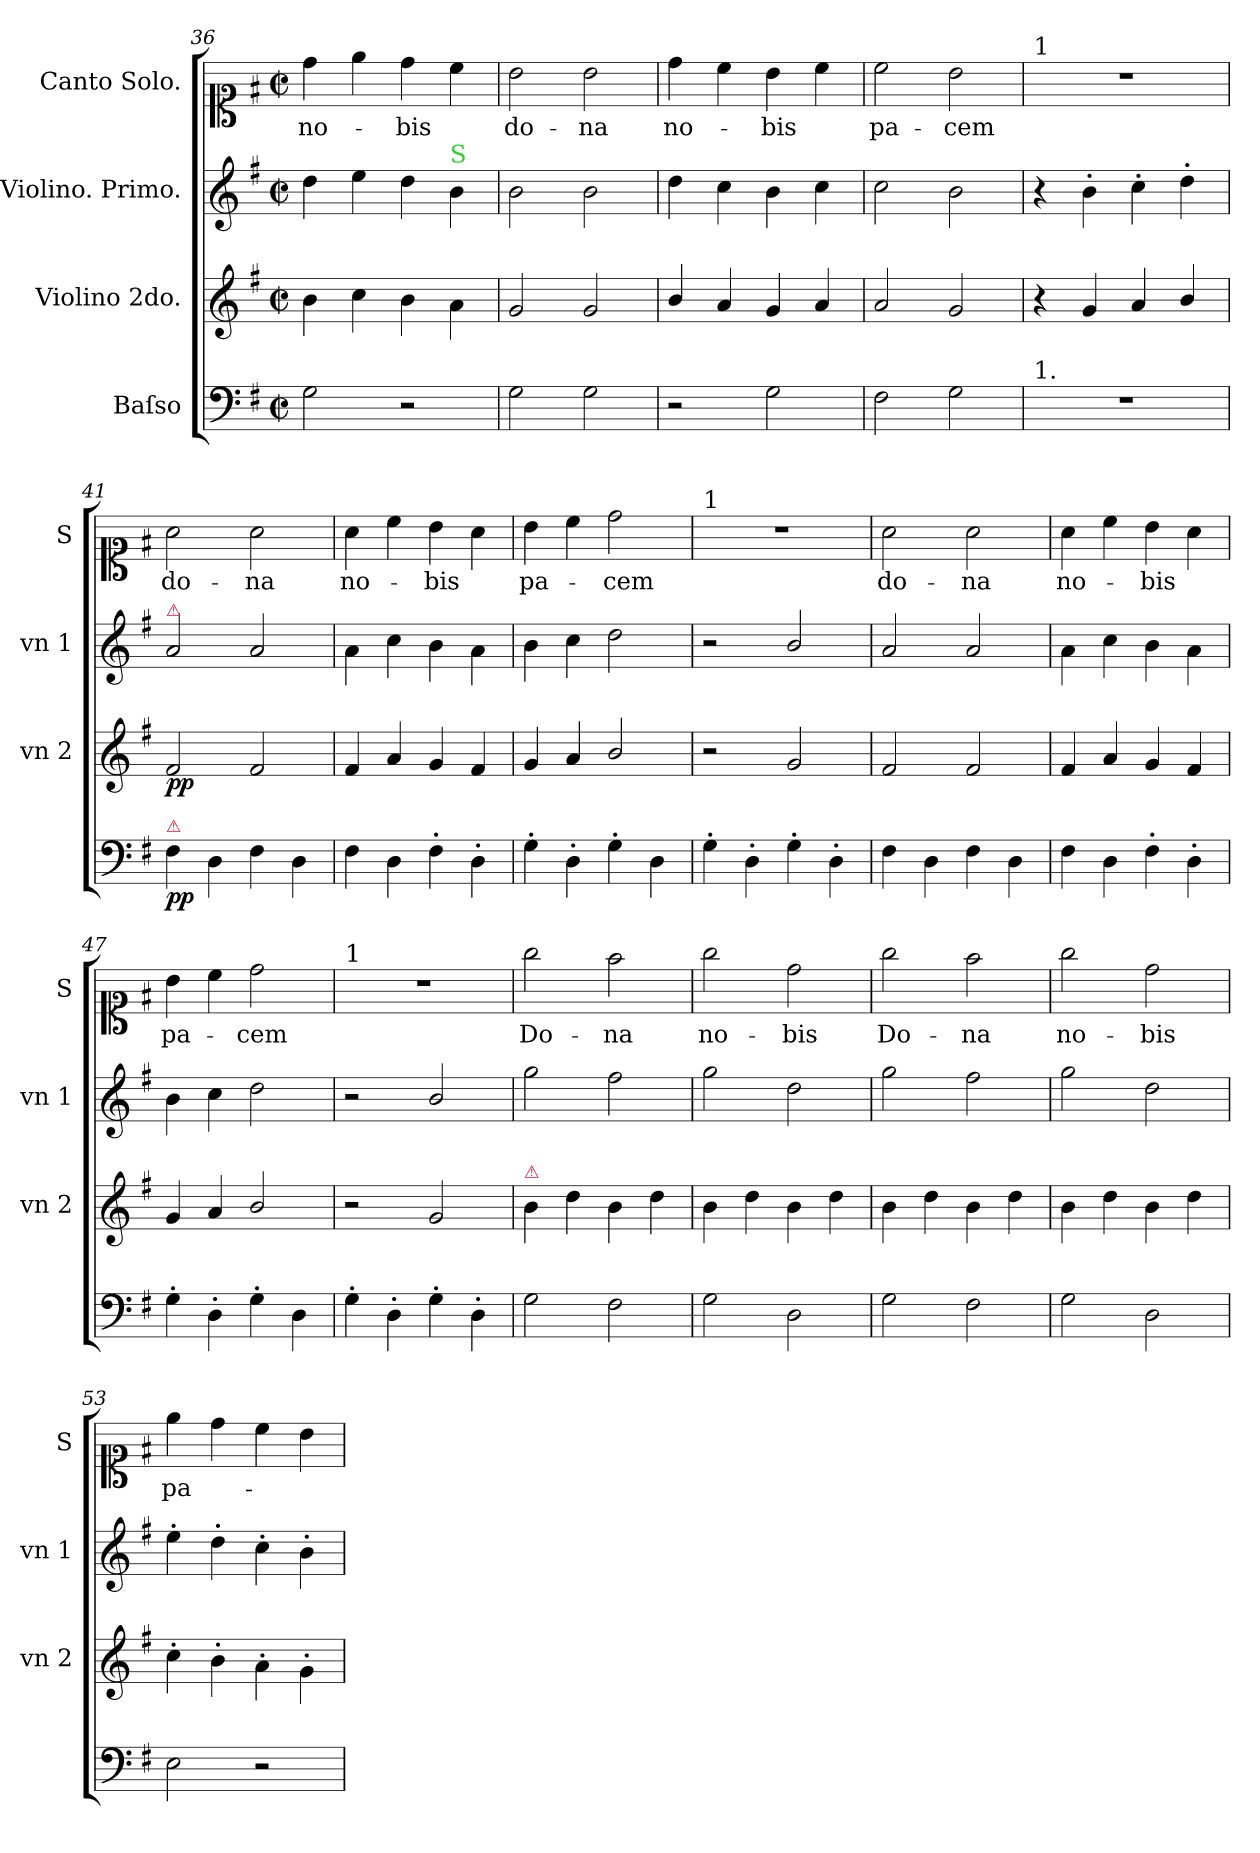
**kern	**dynam	**kern	**dynam	**kern	**dynam	**kern	**text
*part4	*part4	*part3	*part3	*part2	*part2	*part1	*part1
*staff4	*staff4	*staff3	*staff3	*staff2	*staff2	*staff1	*staff1
*I"Baſso	*	*I"Violino 2do.	*	*I"Violino. Primo.	*	*I"Canto Solo.	*
*	*	*I'vn 2	*	*I'vn 1	*	*I'S	*
*clefF4	*	*clefG2	*	*clefG2	*	*clefC1	*
*k[f#]	*	*k[f#]	*	*k[f#]	*	*k[f#]	*
*G:	*	*G:	*	*G:	*	*G:	*
*M2/2	*	*M2/2	*	*M2/2	*	*M2/2	*
*met(c|)	*	*met(c|)	*	*met(c|)	*	*met(c|)	*
=36	=36	=36	=36	=36	=36	=36	=36
2G\	.	4b\	.	4dd\	.	4dd\	no-
.	.	4cc\	.	4ee\	.	4ee\	.
2r	.	4b\	.	4dd\	.	4dd\	-bis
!	!	!	!	!LO:TX:a:color=limegreen:t=S	!	!	!
.	.	4a\	.	4b\	.	4cc\	.
=37	=37	=37	=37	=37	=37	=37	=37
2G\	.	2g/	.	2b\	.	2b\	do-
2G\	.	2g/	.	2b\	.	2b\	-na
=38	=38	=38	=38	=38	=38	=38	=38
2r	.	4b/	.	4dd\	.	4dd\	no-
.	.	4a/	.	4cc\	.	4cc\	.
2G\	.	4g/	.	4b\	.	4b\	-bis
.	.	4a/	.	4cc\	.	4cc\	.
=39	=39	=39	=39	=39	=39	=39	=39
2F#\	.	2a/	.	2cc\	.	2cc\	pa-
2G\	.	2g/	.	2b\	.	2b\	-cem
=40	=40	=40	=40	=40	=40	=40	=40
!	!	!	!	!	!	!LO:TX:a:t=1	!
!LO:TX:a:t=1.	!	!	!	!	!	!	!
1r	.	4r	.	4r	.	1r	.
!	!	!	!LO:DY:b	!	!	!	!
.	.	4g/	for.	4b'\	.	.	.
.	.	4a/	.	4cc'\	.	.	.
.	.	4b/	.	4dd'\	.	.	.
=41	=41	=41	=41	=41	=41	=41	=41
!	!	!	!	!LO:TX:a:color=crimson:t=⚠	!	!	!
!LO:TX:a:color=crimson:t=⚠	!	!	!	!	!	!	!
!	!LO:DY:b	!	!LO:DY:b	!	!	!	!
4F#\	pp.	2f#/	pp.	2a/	.	2a\	do-
4D\	.	.	.	.	.	.	.
4F#\	.	2f#/	.	2a/	.	2a\	-na
4D\	.	.	.	.	.	.	.
=42	=42	=42	=42	=42	=42	=42	=42
4F#\	.	4f#/	.	4a\	.	4a\	no-
4D\	.	4a/	.	4cc\	.	4cc\	.
4F#'\	.	4g/	.	4b\	.	4b\	-bis
4D'\	.	4f#/	.	4a\	.	4a\	.
=43	=43	=43	=43	=43	=43	=43	=43
4G'\	.	4g/	.	4b\	.	4b\	pa-
4D'\	.	4a/	.	4cc\	.	4cc\	.
4G'\	.	2b/	.	2dd\	.	2dd\	-cem
4D\	.	.	.	.	.	.	.
=44	=44	=44	=44	=44	=44	=44	=44
!	!	!	!	!	!	!LO:TX:a:t=1	!
4G'\	.	2r	.	2r	.	1r	.
4D'\	.	.	.	.	.	.	.
4G'\	.	2g/	.	2b/	.	.	.
4D'\	.	.	.	.	.	.	.
=45	=45	=45	=45	=45	=45	=45	=45
4F#\	.	2f#/	.	2a/	.	2a\	do-
4D\	.	.	.	.	.	.	.
4F#\	.	2f#/	.	2a/	.	2a\	-na
4D\	.	.	.	.	.	.	.
=46	=46	=46	=46	=46	=46	=46	=46
4F#\	.	4f#/	.	4a\	.	4a\	no-
4D\	.	4a/	.	4cc\	.	4cc\	.
4F#'\	.	4g/	.	4b\	.	4b\	-bis
4D'\	.	4f#/	.	4a\	.	4a\	.
=47	=47	=47	=47	=47	=47	=47	=47
4G'\	.	4g/	.	4b\	.	4b\	pa-
4D'\	.	4a/	.	4cc\	.	4cc\	.
4G'\	.	2b/	.	2dd\	.	2dd\	-cem
4D\	.	.	.	.	.	.	.
=48	=48	=48	=48	=48	=48	=48	=48
!	!	!	!	!	!	!LO:TX:a:t=1	!
4G'\	.	2r	.	2r	.	1r	.
4D'\	.	.	.	.	.	.	.
4G'\	.	2g/	.	2b/	.	.	.
4D'\	.	.	.	.	.	.	.
=49	=49	=49	=49	=49	=49	=49	=49
!	!	!LO:TX:a:color=crimson:t=⚠	!	!	!	!	!
!	!LO:DY:b	!	!LO:DY:b	!	!LO:DY:b	!	!
2G\	for.	4b\	for	2gg\	for.	2gg\	Do-
.	.	4dd\	.	.	.	.	.
2F#\	.	4b\	.	2ff#\	.	2ff#\	-na
.	.	4dd\	.	.	.	.	.
=50	=50	=50	=50	=50	=50	=50	=50
2G\	.	4b\	.	2gg\	.	2gg\	no-
.	.	4dd\	.	.	.	.	.
2D\	.	4b\	.	2dd\	.	2dd\	-bis
.	.	4dd\	.	.	.	.	.
=51	=51	=51	=51	=51	=51	=51	=51
2G\	.	4b\	.	2gg\	.	2gg\	Do-
.	.	4dd\	.	.	.	.	.
2F#\	.	4b\	.	2ff#\	.	2ff#\	-na
.	.	4dd\	.	.	.	.	.
=52	=52	=52	=52	=52	=52	=52	=52
2G\	.	4b\	.	2gg\	.	2gg\	no-
.	.	4dd\	.	.	.	.	.
2D\	.	4b\	.	2dd\	.	2dd\	-bis
.	.	4dd\	.	.	.	.	.
=53	=53	=53	=53	=53	=53	=53	=53
2E\	.	4cc'\	.	4ee'\	.	4ee\	pa-
.	.	4b'\	.	4dd'\	.	4dd\	.
2r	.	4a'\	.	4cc'\	.	4cc\	.
.	.	4g'\	.	4b'\	.	4b\	.
=	=	=	=	=	=	=	=
*-	*-	*-	*-	*-	*-	*-	*-
